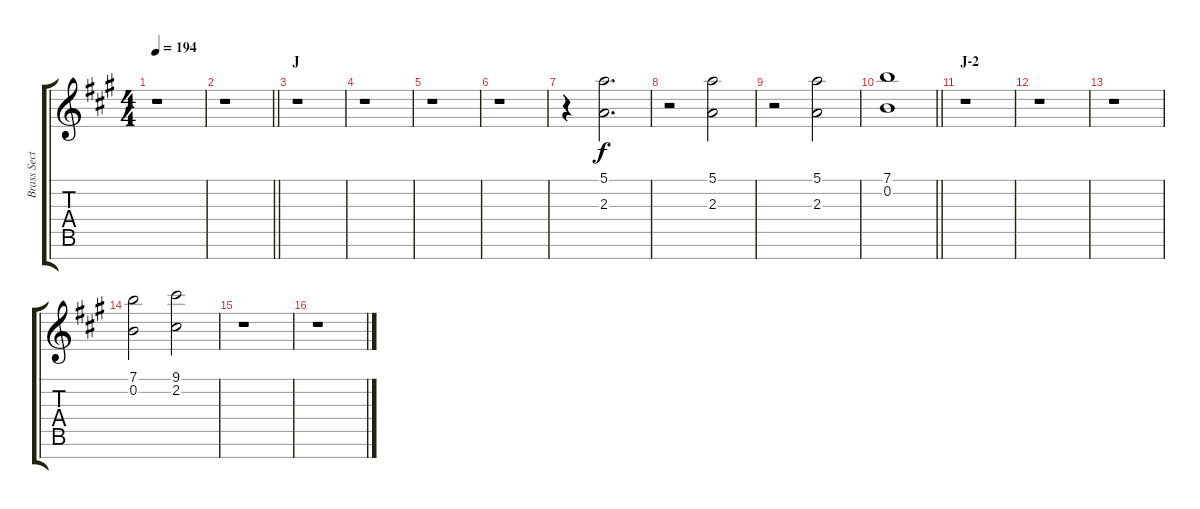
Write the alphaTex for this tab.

\track ("Brass Section" "Brass Sect") {instrument brasssection}
\staff {score tabs}
\tuning (E5 B4 G4 D4 A3 E3 B2) {hide}
\ts (4 4)
\tempo 194
\clef g2
\ks a
r.1{dy f} |
\barLineRight lightlight
r.1 |
\section ("" "J")
r.1 |
r.1 |
r.1 |
r.1 |
r.4 (5.1 2.3).2{d} |
r.2 (5.1 2.3).2 |
r.2 (5.1 2.3).2 |
\barLineRight lightlight
(7.1 0.2).1 |
\section ("" "J-2")
r.1 |
r.1 |
r.1 |
(7.1 0.2).2 (9.1 2.2).2 |
r.1 |
r.1
